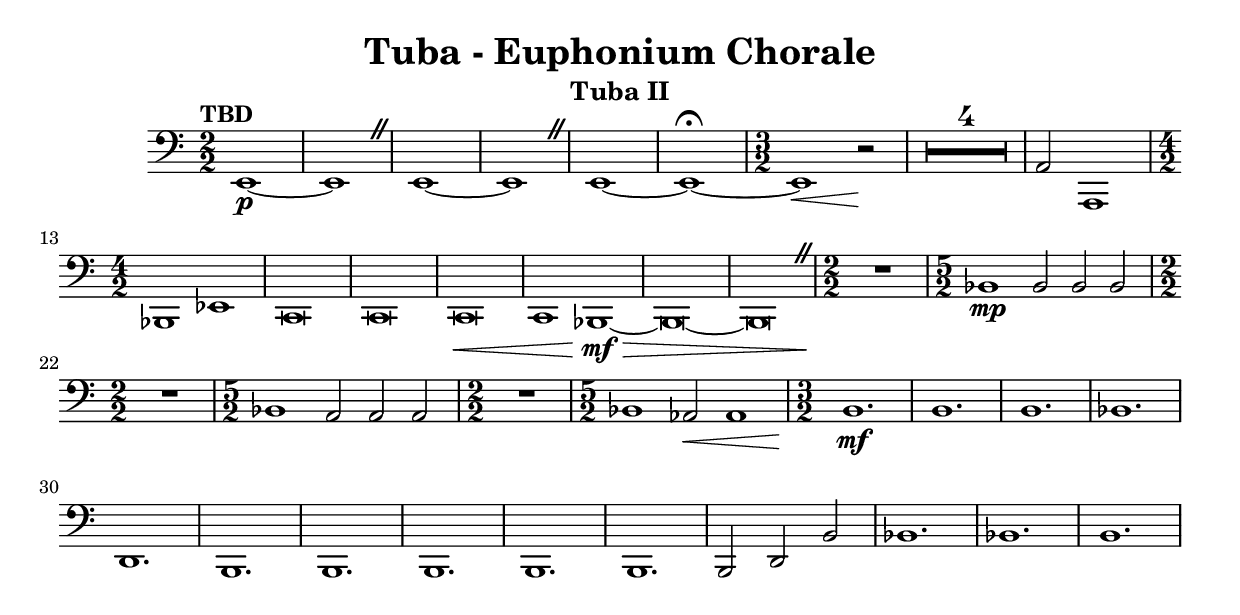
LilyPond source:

\version "2.18.2"
\language "english"

\header {
  title = "Tuba - Euphonium Chorale"
  instrument = "Tuba II"
}

tubatwo = 
  \relative c, {
    \clef "bass"
    \time 2/2
    \numericTimeSignature
    \tempo "TBD"
    
    \override BreathingSign.text = \markup { \musicglyph #"scripts.caesura.straight" }
    
    e1\p~ | e \breathe | e1~ | e \breathe | e1~ | e~ \fermata |
    
    \time 3/2
    \compressFullBarRests
    \override MultiMeasureRest.expand-limit = #3
    e\< r2\! | R1.*4 | a2 a,1 | 
    
    \time 4/2
    
    bf1 ef | c\breve | c | c\< | c1 bf1~\mf\> | bf\breve~ | bf\breathe
    
    \time 2/2 R1\! | \time 5/2 bf'1\mp bf2 bf bf |
    
    \time 2/2 R1 | \time 5/2 bf1 a2 a a | 
    
    \time 2/2 R1 | \time 5/2 bf1 af2\< af1 | 
    
    \time 3/2 b1.\!\mf | b1. | b1. | bf | d, | b | b | b | b | b | b2 d b' | 
    bf1. | bf | b
  }
  
{\new Staff \tubatwo}